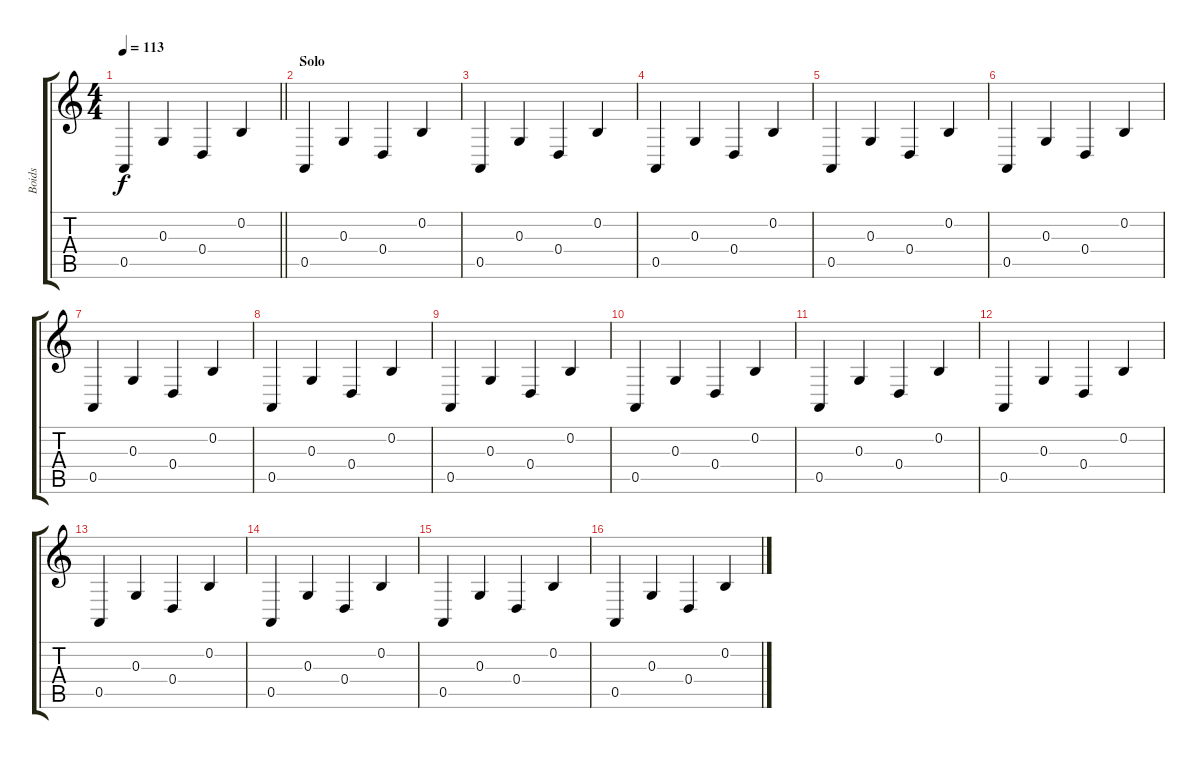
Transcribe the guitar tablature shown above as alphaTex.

\track ("Boids" "Boids") {instrument birdtweet}
\staff {score tabs}
\tuning (E4 B3 G3 D3 A2 E2) {hide}
\ts (4 4)
\tempo 113
\clef g2
\barLineRight lightlight
\ks c
0.5.4{dy f} 0.3.4 0.4.4 0.2.4 |
\section ("" "Solo")
0.5.4 0.3.4 0.4.4 0.2.4 |
0.5.4 0.3.4 0.4.4 0.2.4 |
0.5.4 0.3.4 0.4.4 0.2.4 |
0.5.4 0.3.4 0.4.4 0.2.4 |
0.5.4 0.3.4 0.4.4 0.2.4 |
0.5.4 0.3.4 0.4.4 0.2.4 |
0.5.4 0.3.4 0.4.4 0.2.4 |
0.5.4 0.3.4 0.4.4 0.2.4 |
0.5.4 0.3.4 0.4.4 0.2.4 |
0.5.4 0.3.4 0.4.4 0.2.4 |
0.5.4 0.3.4 0.4.4 0.2.4 |
0.5.4 0.3.4 0.4.4 0.2.4 |
0.5.4 0.3.4 0.4.4 0.2.4 |
0.5.4 0.3.4 0.4.4 0.2.4 |
0.5.4 0.3.4 0.4.4 0.2.4
